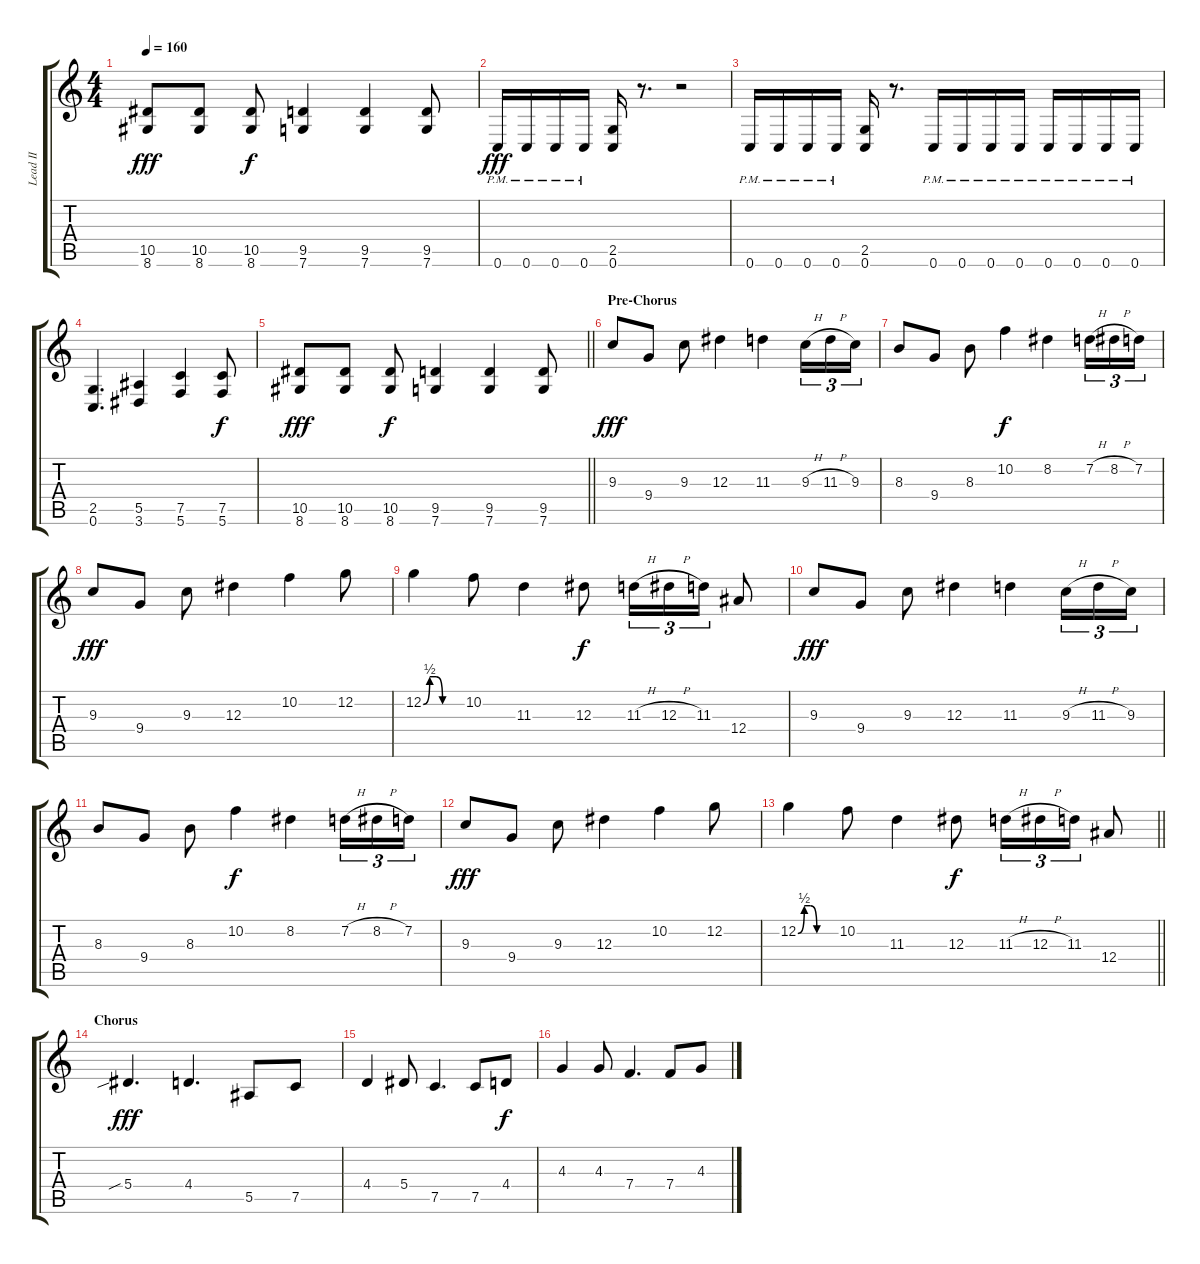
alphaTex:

\track ("Lead II" "Lead II") {instrument distortionguitar}
\staff {score tabs}
\tuning (C4 G3 Eb3 Bb2 F2 C2) {hide}
\ts (4 4)
\tempo 160
\clef g2
\ks c
(10.5 8.6).8{dy fff} (10.5 8.6).8 (10.5 8.6).8{dy f} (9.5 7.6).4 (9.5 7.6).4 (9.5 7.6).8 |
0.6{pm}.16{dy fff} 0.6{pm}.16 0.6{pm}.16 0.6{pm}.16 (2.5 0.6).16 r.8{d} r.2 |
0.6{pm}.16 0.6{pm}.16 0.6{pm}.16 0.6{pm}.16 (2.5 0.6).16 r.8{d} 0.6{pm}.16 0.6{pm}.16 0.6{pm}.16 0.6{pm}.16 0.6{pm}.16 0.6{pm}.16 0.6{pm}.16 0.6{pm}.16 |
(2.5 0.6).4{d} (5.5 3.6).4 (7.5 5.6).4 (7.5 5.6).8{dy f} |
\barLineRight lightlight
(10.5 8.6).8{dy fff} (10.5 8.6).8 (10.5 8.6).8{dy f} (9.5 7.6).4 (9.5 7.6).4 (9.5 7.6).8 |
\section ("" "Pre-Chorus")
9.3.8{dy fff} 9.4.8 9.3.8 12.3.4 11.3.4 9.3{h}.16{tu (3 2)} 11.3{h}.16{tu (3 2)} 9.3.16{tu (3 2)} |
8.3.8 9.4.8 8.3.8 10.2.4{dy f} 8.2.4 7.2{h}.16{tu (3 2)} 8.2{h}.16{tu (3 2)} 7.2.16{tu (3 2)} |
9.3.8{dy fff} 9.4.8 9.3.8 12.3.4 10.2.4 12.2.8 |
12.2{be (custom 0 0 10 2 20 2 30 0 60 0)}.4 10.2.8 11.3.4 12.3.8{dy f} 11.3{h}.16{tu (3 2)} 12.3{h}.16{tu (3 2)} 11.3.16{tu (3 2)} 12.4.8 |
9.3.8{dy fff} 9.4.8 9.3.8 12.3.4 11.3.4 9.3{h}.16{tu (3 2)} 11.3{h}.16{tu (3 2)} 9.3.16{tu (3 2)} |
8.3.8 9.4.8 8.3.8 10.2.4{dy f} 8.2.4 7.2{h}.16{tu (3 2)} 8.2{h}.16{tu (3 2)} 7.2.16{tu (3 2)} |
9.3.8{dy fff} 9.4.8 9.3.8 12.3.4 10.2.4 12.2.8 |
\barLineRight lightlight
12.2{be (custom 0 0 10 2 20 2 30 0 60 0)}.4 10.2.8 11.3.4 12.3.8{dy f} 11.3{h}.16{tu (3 2)} 12.3{h}.16{tu (3 2)} 11.3.16{tu (3 2)} 12.4.8 |
\section ("" "Chorus")
5.4{sib}.4{d dy fff} 4.4.4{d} 5.5.8 7.5.8 |
4.4.4 5.4.8 7.5.4{d} 7.5.8 4.4.8{dy f} |
4.3.4 4.3.8 7.4.4{d} 7.4.8 4.3.8
